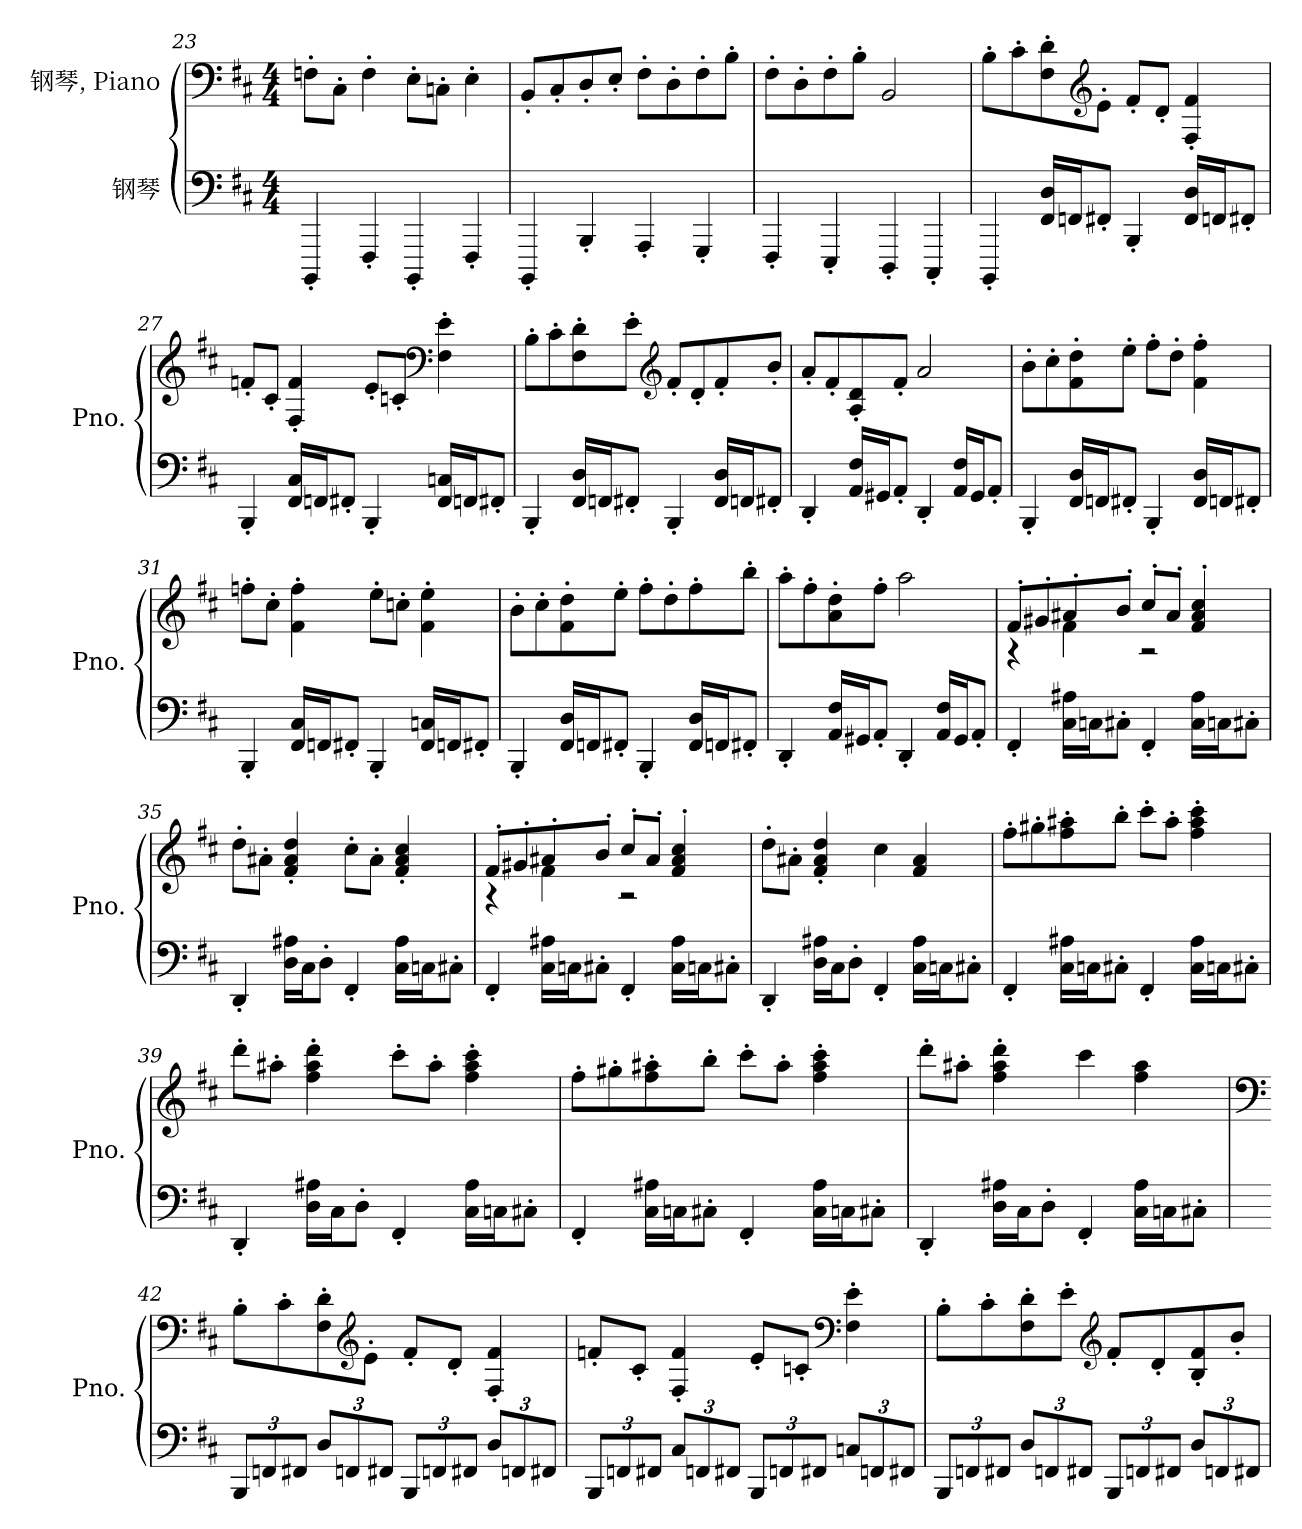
**kern	**kern
*part2	*part1
*staff2	*staff1
*I"钢琴	*I"钢琴, Piano
*	*I'Pno.
*clefF4	*clefF4
*k[f#c#]	*k[f#c#]
*M4/4	*M4/4
=23	=23
4BBBB'/	8Fn'\L
.	8C#'\J
4FFF#'/	4F'\
4BBBB'/	8E'\L
.	8Cn'\J
4FFF#'/	4E'\
!!LO:LB:g=z
=24	=24
4BBBB'/	8BB'/L
.	8C#'/
4BBB'/	8D'/
.	8E'/J
4AAA'/	8F#'\L
.	8D'\
4GGG'/	8F#'\
.	8B'\J
=25	=25
4FFF#'/	8F#'\L
.	8D'\
4EEE'/	8F#'\
.	8B'\J
4DDD'/	2BB/
4CCC#'/	.
=26	=26
4BBBB'/	8B'\L
.	8c#'\
16FF#/ 16D/LL	8F#\' 8d\'
16FFn/J	.
*	*clefG2
8FF#X'/J	8e'\J
4BBB'/	8f#'/L
.	8d'/J
16FF#/ 16D/LL	4F#/' 4f#/'
16FFn/J	.
8FF#X'/J	.
!!LO:PB:g=z
=27	=27
4BBB'/	8fn'/L
.	8c#'/J
16FF#/ 16C#/LL	4F#/' 4f/'
16FFn/J	.
8FF#X'/J	.
4BBB'/	8e'/L
.	8cn'/J
*	*clefF4
16FF#/ 16Cn/LL	4F#\' 4e\'
16FFn/J	.
8FF#X'/J	.
=28	=28
4BBB'/	8B'\L
.	8c#'\
16FF#/ 16D/LL	8F#\' 8d\'
16FFn/J	.
8FF#X'/J	8e'\J
*	*clefG2
4BBB'/	8f#'/L
.	8d'/
16FF#/ 16D/LL	8f#'/
16FFn/J	.
8FF#X'/J	8b'/J
=29	=29
4DD'/	8a'/L
.	8f#'/
16AA/ 16F#/LL	8A/' 8d/'
16GG#X/J	.
8AA'/J	8f#'/J
4DD'/	2a/
16AA/ 16F#/LL	.
16GG#/J	.
8AA'/J	.
!!LO:LB:g=z
=30	=30
4BBB'/	8b'\L
.	8cc#'\
16FF#/ 16D/LL	8f#\' 8dd\'
16FFn/J	.
8FF#X'/J	8ee'\J
4BBB'/	8ff#'\L
.	8dd'\J
16FF#/ 16D/LL	4f#\' 4ff#\'
16FFn/J	.
8FF#X'/J	.
=31	=31
4BBB'/	8ffn'\L
.	8cc#'\J
16FF#/ 16C#/LL	4f#\' 4ff\'
16FFn/J	.
8FF#X'/J	.
4BBB'/	8ee'\L
.	8ccn'\J
16FF#/ 16Cn/LL	4f#\' 4ee\'
16FFn/J	.
8FF#X'/J	.
=32	=32
4BBB'/	8b'\L
.	8cc#'\
16FF#/ 16D/LL	8f#\' 8dd\'
16FFn/J	.
8FF#X'/J	8ee'\J
4BBB'/	8ff#'\L
.	8dd'\
16FF#/ 16D/LL	8ff#'\
16FFn/J	.
8FF#X'/J	8bb'\J
!!LO:LB:g=z
=33	=33
4DD'/	8aa'\L
.	8ff#'\
16AA/ 16F#/LL	8a\' 8dd\'
16GG#X/J	.
8AA'/J	8ff#'\J
4DD'/	2aa\
16AA/ 16F#/LL	.
16GG#/J	.
8AA'/J	.
=34	=34
*	*^
4FF#'/	8f#'/L	4r
.	8g#X'/	.
16C#\ 16A#X\LL	8a#X'/	4f#\
16Cn\J	.	.
8C#X'\J	8b'/J	.
4FF#'/	8cc#'/L	2r
.	8a#'/J	.
16C#\ 16A#\LL	4f#/' 4a#/' 4cc#/'	.
16Cn\J	.	.
8C#X'\J	.	.
*	*v	*v
=35	=35
4DD'/	8dd'\L
.	8a#X'\J
16D\ 16A#X\LL	4f#/' 4a#/' 4dd/'
16C#\J	.
8D'\J	.
4FF#'/	8cc#'\L
.	8a#'\J
16C#\ 16A#\LL	4f#/' 4a#/' 4cc#/'
16Cn\J	.
8C#X'\J	.
!!LO:LB:g=z
=36	=36
*	*^
4FF#'/	8f#'/L	4r
.	8g#X'/	.
16C#\ 16A#X\LL	8a#X'/	4f#\
16Cn\J	.	.
8C#X'\J	8b'/J	.
4FF#'/	8cc#'/L	2r
.	8a#'/J	.
16C#\ 16A#\LL	4f#/' 4a#/' 4cc#/'	.
16Cn\J	.	.
8C#X'\J	.	.
*	*v	*v
=37	=37
4DD'/	8dd'\L
.	8a#X'\J
16D\ 16A#X\LL	4f#/' 4a#/' 4dd/'
16C#\J	.
8D'\J	.
4FF#'/	4cc#\
16C#\ 16A#\LL	4f#/ 4a#/
16Cn\J	.
8C#X'\J	.
=38	=38
4FF#'/	8ff#'\L
.	8gg#X'\
16C#\ 16A#X\LL	8ff#\' 8aa#X\'
16Cn\J	.
8C#X'\J	8bb'\J
4FF#'/	8ccc#'\L
.	8aa#'\J
16C#\ 16A#\LL	4ff#\' 4aa#\' 4ccc#\'
16Cn\J	.
8C#X'\J	.
!!LO:LB:g=z
=39	=39
4DD'/	8ddd'\L
.	8aa#X'\J
16D\ 16A#X\LL	4ff#\' 4aa#\' 4ddd\'
16C#\J	.
8D'\J	.
4FF#'/	8ccc#'\L
.	8aa#'\J
16C#\ 16A#\LL	4ff#\' 4aa#\' 4ccc#\'
16Cn\J	.
8C#X'\J	.
=40	=40
4FF#'/	8ff#'\L
.	8gg#X'\
16C#\ 16A#X\LL	8ff#\' 8aa#X\'
16Cn\J	.
8C#X'\J	8bb'\J
4FF#'/	8ccc#'\L
.	8aa#'\J
16C#\ 16A#\LL	4ff#\' 4aa#\' 4ccc#\'
16Cn\J	.
8C#X'\J	.
=41	=41
4DD'/	8ddd'\L
.	8aa#X'\J
16D\ 16A#X\LL	4ff#\' 4aa#\' 4ddd\'
16C#\J	.
8D'\J	.
4FF#'/	4ccc#\
16C#\ 16A#\LL	4ff#\ 4aa#\
16Cn\J	.
8C#X'\J	.
!!LO:LB:g=z
=42	=42
*	*clefF4
*Xbrackettup	*
*	*MM145
12BBB/L	8B'\L
12FFn/	.
.	8c#'\
12FF#X/J	.
12D/L	8F#\' 8d\'
12FFn/	.
*	*clefG2
.	8e'\J
12FF#X/J	.
12BBB/L	8f#'/L
12FFn/	.
.	8d'/J
12FF#X/J	.
12D/L	4F#/' 4f#/'
12FFn/	.
12FF#X/J	.
=43	=43
12BBB/L	8fn'/L
12FFn/	.
.	8c#'/J
12FF#X/J	.
12C#/L	4F#/' 4f/'
12FFn/	.
12FF#X/J	.
12BBB/L	8e'/L
12FFn/	.
.	8cn'/J
12FF#X/J	.
*	*clefF4
12Cn/L	4F#\' 4e\'
12FFn/	.
12FF#X/J	.
!!LO:PB:g=z
=44	=44
12BBB/L	8B'\L
12FFn/	.
.	8c#'\
12FF#X/J	.
12D/L	8F#\' 8d\'
12FFn/	.
.	8e'\J
12FF#X/J	.
*	*clefG2
12BBB/L	8f#'/L
12FFn/	.
.	8d'/
12FF#X/J	.
12D/L	8B/' 8f#/'
12FFn/	.
.	8b'/J
12FF#X/J	.
=	=
*-	*-
